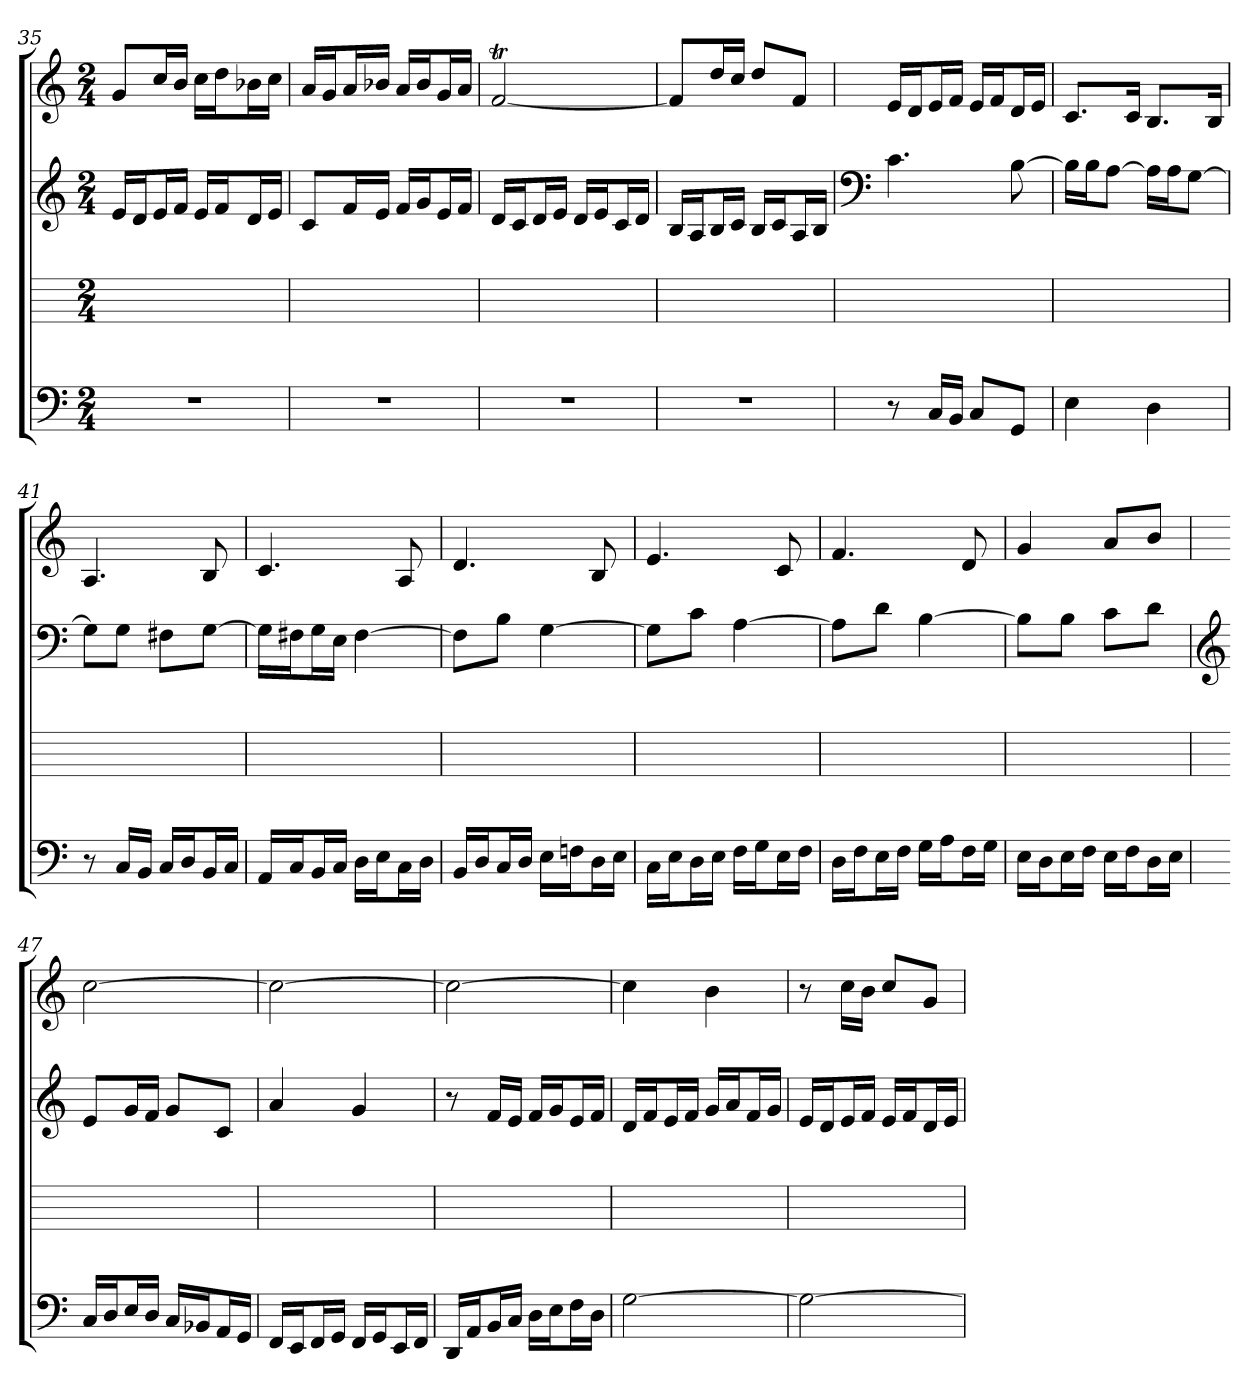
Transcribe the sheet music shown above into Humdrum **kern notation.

**kern	**kern	**kern	**kern
*part4	*part3	*part2	*part1
*staff4	*staff3	*staff2	*staff1
*clefF4	*	*clefG2	*clefG2
*M2/4	*M2/4	*M2/4	*M2/4
=35	=35	=35	=35
2r	2ryy	16e/LL	8g/L
.	.	16d/J	.
.	.	16e/L	16cc/L
.	.	16f/JJ	16b/JJ
.	.	16e/LL	16cc\LL
.	.	16f/J	16dd\J
.	.	16d/L	16b-X\L
.	.	16e/JJ	16cc\JJ
=36	=36	=36	=36
2r	2ryy	8c/L	16a/LL
.	.	.	16g/J
.	.	16f/L	16a/L
.	.	16e/JJ	16b-X/JJ
.	.	16f/LL	16a/LL
.	.	16g/J	16b-/J
.	.	16e/L	16g/L
.	.	16f/JJ	16a/JJ
=37	=37	=37	=37
2r	2ryy	16d/LL	[2fT
.	.	16c/J	.
.	.	16d/L	.
.	.	16e/JJ	.
.	.	16d/LL	.
.	.	16e/J	.
.	.	16c/L	.
.	.	16d/JJ	.
=38	=38	=38	=38
2r	2ryy	16B/LL	8f/L]
.	.	16A/J	.
.	.	16B/L	16dd/L
.	.	16c/JJ	16cc/JJ
.	.	16B/LL	8dd/L
.	.	16c/J	.
.	.	16A/L	8f/J
.	.	16B/JJ	.
=39	=39	=39	=39
*	*	*clefF4	*
8r	2ryy	4.c	16e/LL
.	.	.	16d/J
16C/LL	.	.	16e/L
16BB/JJ	.	.	16f/JJ
8C/L	.	.	16e/LL
.	.	.	16f/J
8GG/J	.	[8B	16d/L
.	.	.	16e/JJ
=40	=40	=40	=40
4E	2ryy	16B\LL]	8.c/L
.	.	16B\J	.
.	.	[8A\J	.
.	.	.	16c/Jk
4D	.	16A\LL]	8.B/L
.	.	16A\J	.
.	.	[8G\J	.
.	.	.	16B/Jk
=41	=41	=41	=41
8r	2ryy	8G\L]	4.A
16C/LL	.	8G\J	.
16BB/JJ	.	.	.
16C/LL	.	8F#X\L	.
16D/J	.	.	.
16BB/L	.	[8G\J	8B
16C/JJ	.	.	.
=42	=42	=42	=42
16AA/LL	2ryy	16G\LL]	4.c
16C/J	.	16F#X\J	.
16BB/L	.	16G\L	.
16C/JJ	.	16E\JJ	.
16D\LL	.	[4F#	.
16E\J	.	.	.
16C\L	.	.	8A
16D\JJ	.	.	.
=43	=43	=43	=43
16BB/LL	2ryy	8F#\L]	4.d
16D/J	.	.	.
16C/L	.	8B\J	.
16D/JJ	.	.	.
16E\LL	.	[4G	.
16Fn\J	.	.	.
16D\L	.	.	8B
16E\JJ	.	.	.
=44	=44	=44	=44
16C\LL	2ryy	8G\L]	4.e
16E\J	.	.	.
16D\L	.	8c\J	.
16E\JJ	.	.	.
16F\LL	.	[4A	.
16G\J	.	.	.
16E\L	.	.	8c
16F\JJ	.	.	.
=45	=45	=45	=45
16D\LL	2ryy	8A\L]	4.f
16F\J	.	.	.
16E\L	.	8d\J	.
16F\JJ	.	.	.
16G\LL	.	[4B	.
16A\J	.	.	.
16F\L	.	.	8d
16G\JJ	.	.	.
=46	=46	=46	=46
16E\LL	2ryy	8B\L]	4g
16D\J	.	.	.
16E\L	.	8B\J	.
16F\JJ	.	.	.
16E\LL	.	8c\L	8a/L
16F\J	.	.	.
16D\L	.	8d\J	8b/J
16E\JJ	.	.	.
=47	=47	=47	=47
*	*	*clefG2	*
16C/LL	2ryy	8e/L	[2cc
16D/J	.	.	.
16E/L	.	16g/L	.
16D/JJ	.	16f/JJ	.
16C/LL	.	8g/L	.
16BB-X/J	.	.	.
16AA/L	.	8c/J	.
16GG/JJ	.	.	.
=48	=48	=48	=48
16FF/LL	2ryy	4a	2cc_
16EE/J	.	.	.
16FF/L	.	.	.
16GG/JJ	.	.	.
16FF/LL	.	4g	.
16GG/J	.	.	.
16EE/L	.	.	.
16FF/JJ	.	.	.
=49	=49	=49	=49
16DD/LL	2ryy	8r	2cc_
16AA/J	.	.	.
16BB/L	.	16f/LL	.
16C/JJ	.	16e/JJ	.
16D\LL	.	16f/LL	.
16E\J	.	16g/J	.
16F\L	.	16e/L	.
16D\JJ	.	16f/JJ	.
=50	=50	=50	=50
[2G	2ryy	16d/LL	4cc]
.	.	16f/J	.
.	.	16e/L	.
.	.	16f/JJ	.
.	.	16g/LL	4b
.	.	16a/J	.
.	.	16f/L	.
.	.	16g/JJ	.
=51	=51	=51	=51
2G_	2ryy	16e/LL	8r
.	.	16d/J	.
.	.	16e/L	16cc\LL
.	.	16f/JJ	16b\JJ
.	.	16e/LL	8cc/L
.	.	16f/J	.
.	.	16d/L	8g/J
.	.	16e/JJ	.
=	=	=	=
*-	*-	*-	*-
